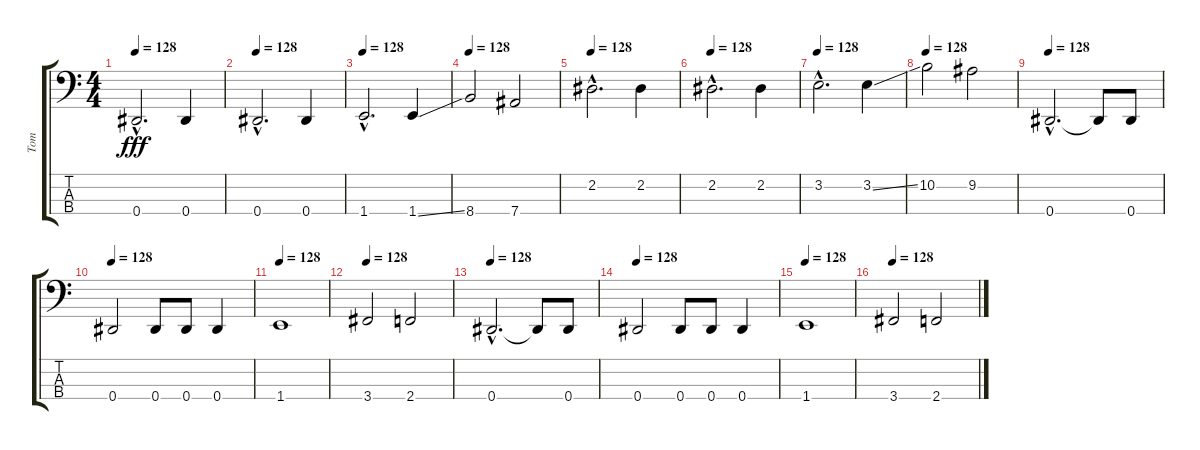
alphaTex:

\track ("Tom" "Tom") {instrument electricbasspick}
\staff {score tabs}
\tuning (Gb2 Db2 Ab1 Eb1) {hide}
\ts (4 4)
\tempo 128
\clef f4
\ks c
0.4{hac}.2{d dy fff} 0.4.4 |
\tempo 128
0.4{hac}.2{d} 0.4.4 |
\tempo 128
1.4{hac}.2{d} 1.4{ss}.4 |
\tempo 128
8.4.2 7.4.2 |
\tempo 128
2.2{hac}.2{d} 2.2.4 |
\tempo 128
2.2{hac}.2{d} 2.2.4 |
\tempo 128
3.2{hac}.2{d} 3.2{ss}.4 |
\tempo 128
10.2.2 9.2.2 |
\tempo 128
0.4{hac}.2{d} 0.4{t}.8 0.4.8 |
\tempo 128
0.4.2 0.4.8 0.4.8 0.4.4 |
\tempo 128
1.4.1 |
\tempo 128
3.4.2 2.4.2 |
\tempo 128
0.4{hac}.2{d} 0.4{t}.8 0.4.8 |
\tempo 128
0.4.2 0.4.8 0.4.8 0.4.4 |
\tempo 128
1.4.1 |
\tempo 128
3.4.2 2.4.2
